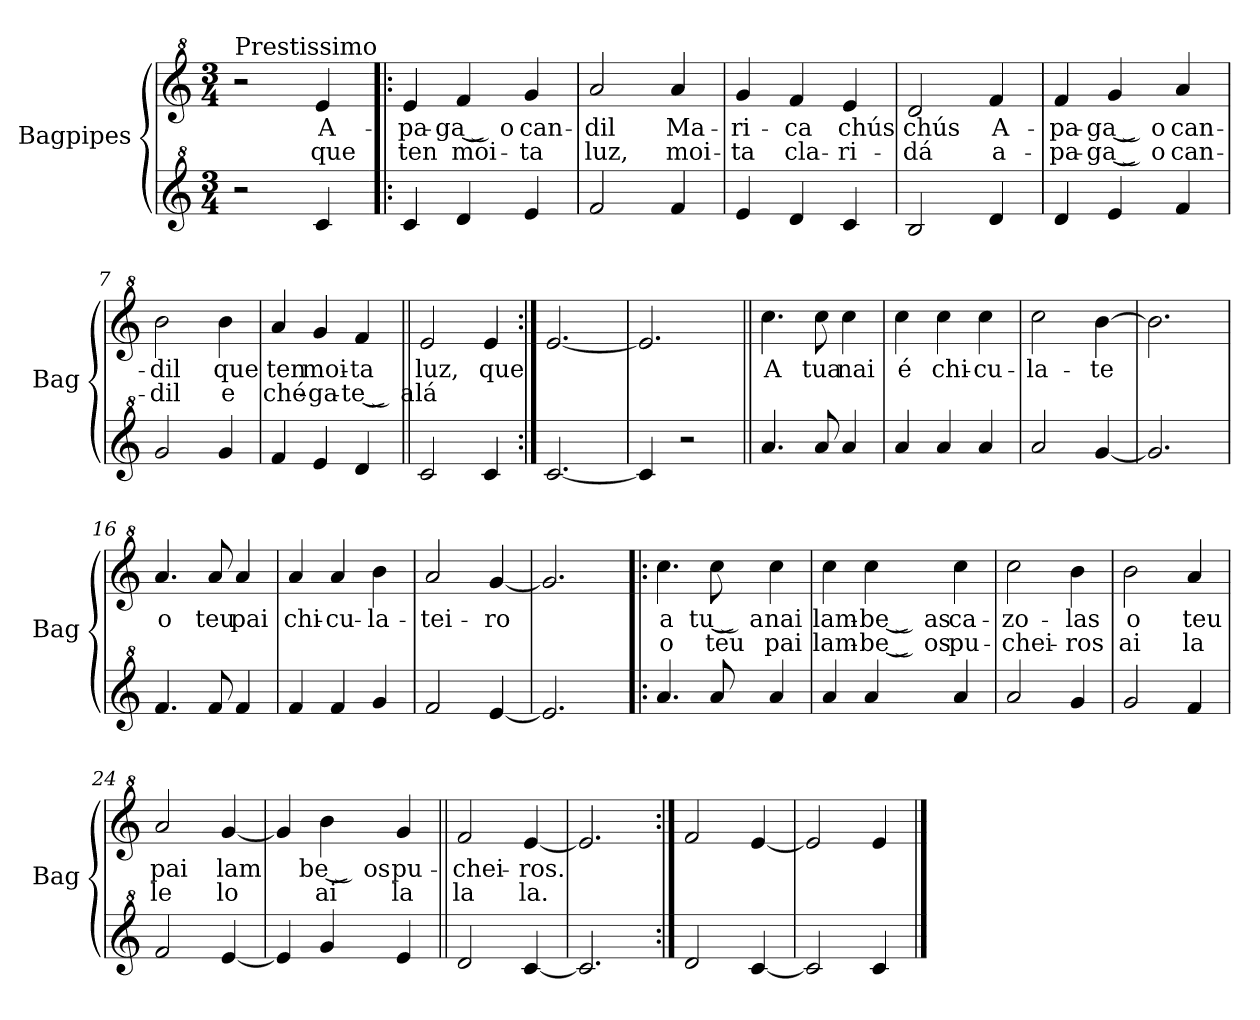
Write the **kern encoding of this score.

**kern	**kern	**text	**text
*part2	*part1	*part1	*part1
*staff2	*staff1	*staff1	*staff1
*I"Bagpipes	*I"Bagpipes	*	*
*I'Bag	*I'Bag	*	*
*clefG^2	*clefG^2	*	*
*k[]	*k[]	*	*
*C:	*C:	*	*
*M3/4	*M3/4	*	*
=1	=1	=1	=1
!	!LO:TX:a:t=Prestissimo	!	!
2r	2r	.	.
4cc/	4ee/	A-	que
=2!|:	=2!|:	=2!|:	=2!|:
4cc/	4ee/	-pa-	ten
4dd/	4ff/	-ga ͜ o	moi-
4ee/	4gg/	can-	-ta
=3	=3	=3	=3
2ff/	2aa/	-dil	luz,
4ff/	4aa/	Ma-	moi-
=4	=4	=4	=4
4ee/	4gg/	-ri-	-ta
4dd/	4ff/	-ca	cla-
4cc/	4ee/	chús	-ri-
=5	=5	=5	=5
2b/	2dd/	chús	-dá
4dd/	4ff/	A-	a-
=6	=6	=6	=6
4dd/	4ff/	-pa-	-pa-
4ee/	4gg/	-ga ͜ o	-ga ͜ o
4ff/	4aa/	can-	can-
=7	=7	=7	=7
2gg/	2bb\	-dil	-dil
4gg/	4bb\	que	e
=8	=8	=8	=8
4ff/	4aa/	ten	ché-
4ee/	4gg/	moi-	-ga-
4dd/	4ff/	-ta	-te ͜ a
!!LO:LB:g=z
=9||	=9||	=9||	=9||
2cc/	2ee/	luz,	lá
4cc/	4ee/	que	.
=10:|!	=10:|!	=10:|!	=10:|!
[2.cc/	[2.ee/	.	.
=11	=11	=11	=11
4cc/]	2.ee/]	.	.
2r	.	.	.
=12||	=12||	=12||	=12||
4.aa/	4.ccc\	A	.
8aa/	8ccc\	tua	.
4aa/	4ccc\	nai	.
=13	=13	=13	=13
4aa/	4ccc\	é	.
4aa/	4ccc\	chi-	.
4aa/	4ccc\	-cu-	.
=14	=14	=14	=14
2aa/	2ccc\	-la-	.
[4gg/	[4bb\	-te	.
=15	=15	=15	=15
2.gg/]	2.bb\]	.	.
=16	=16	=16	=16
4.ff/	4.aa/	o	.
8ff/	8aa/	teu	.
4ff/	4aa/	pai	.
=17	=17	=17	=17
4ff/	4aa/	chi-	.
4ff/	4aa/	-cu-	.
4gg/	4bb\	-la-	.
=18	=18	=18	=18
2ff/	2aa/	-tei-	.
[4ee/	[4gg/	-ro	.
!!LO:LB:g=z
=19	=19	=19	=19
2.ee/]	2.gg/]	.	.
=20!|:	=20!|:	=20!|:	=20!|:
4.aa/	4.ccc\	a	o
8aa/	8ccc\	tu ͜ a	teu
4aa/	4ccc\	nai	pai
=21	=21	=21	=21
4aa/	4ccc\	lam-	lam-
4aa/	4ccc\	-be ͜ as	-be ͜ os
4aa/	4ccc\	ca-	pu-
=22	=22	=22	=22
2aa/	2ccc\	-zo-	-chei-
4gg/	4bb\	-las	-ros
=23	=23	=23	=23
2gg/	2bb\	o	ai
4ff/	4aa/	teu	la
=24	=24	=24	=24
2ff/	2aa/	pai	le
[4ee/	[4gg/	lam	lo
=25	=25	=25	=25
4ee/]	4gg/]	.	.
4gg/	4bb\	be ͜ os	ai
4ee/	4gg/	pu-	la
=26||	=26||	=26||	=26||
2dd/	2ff/	-chei-	la
[4cc/	[4ee/	-ros.	la.
!!LO:LB:g=z
=27	=27	=27	=27
2.cc/]	2.ee/]	.	.
=28:|!	=28:|!	=28:|!	=28:|!
2dd/	2ff/	.	.
[4cc/	[4ee/	.	.
=29	=29	=29	=29
2cc/]	2ee/]	.	.
4cc/	4ee/	.	.
==	==	==	==
*-	*-	*-	*-
